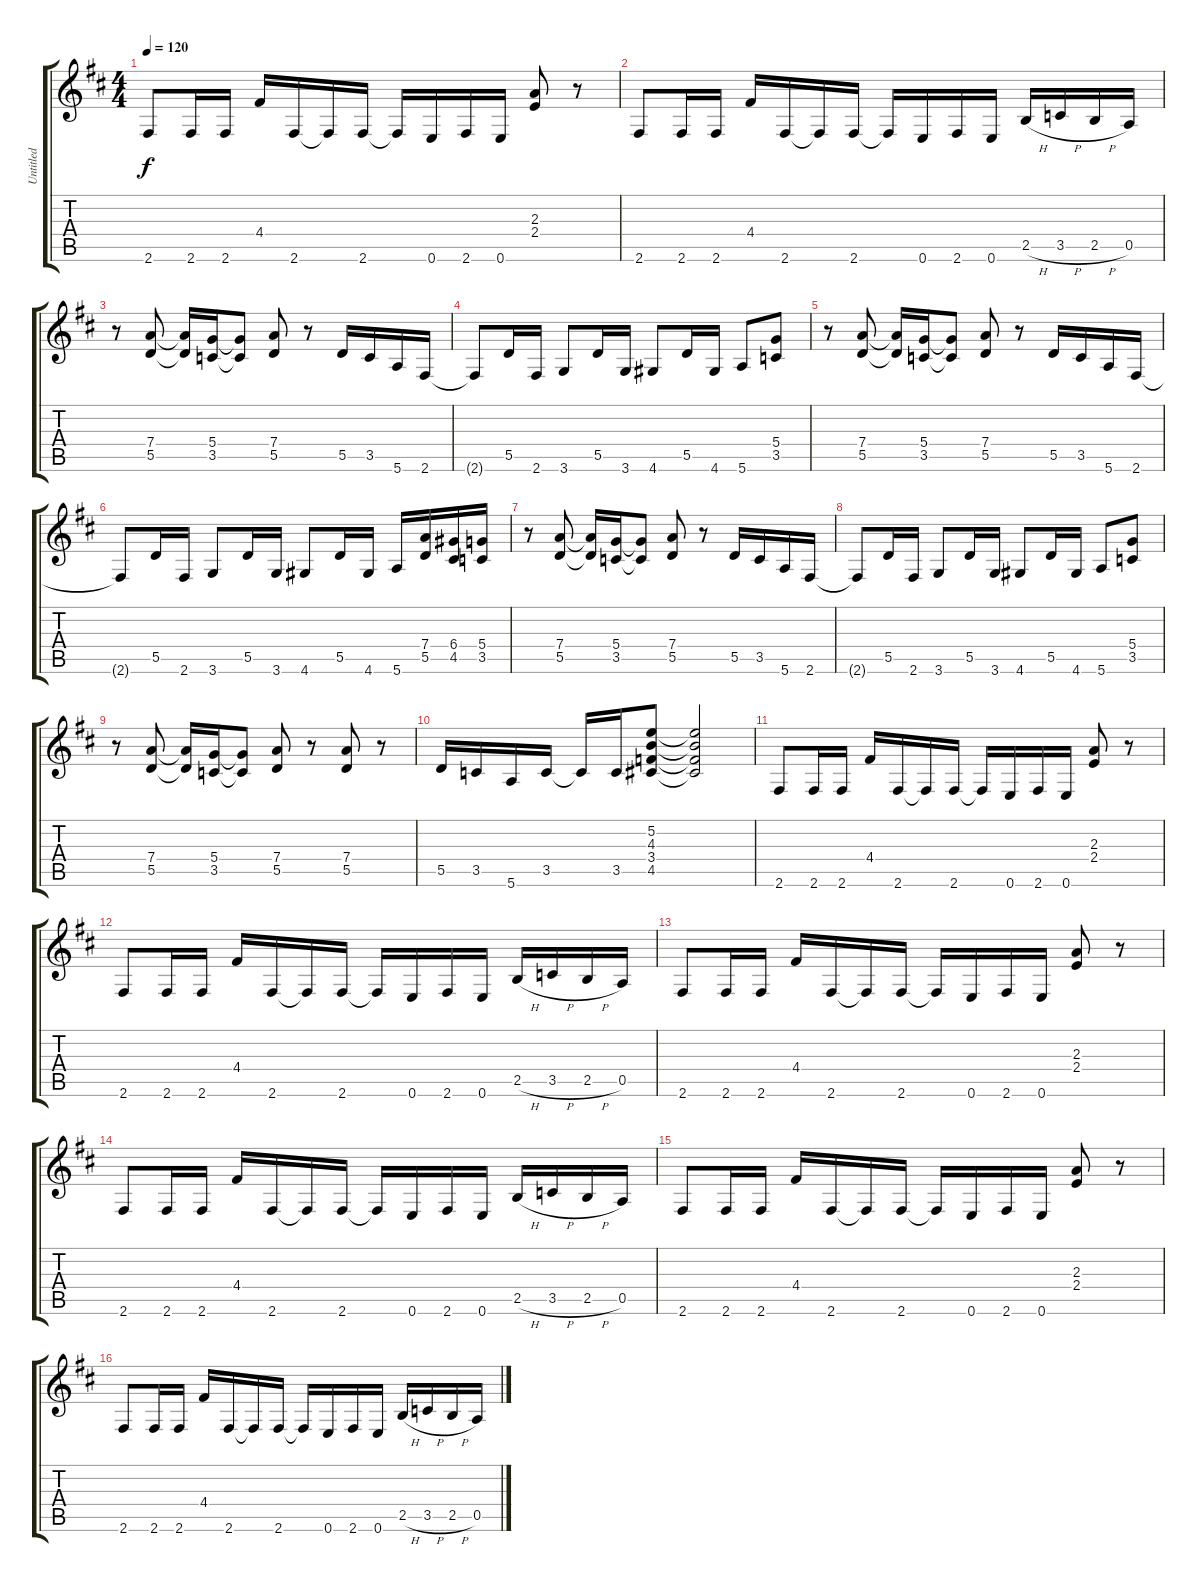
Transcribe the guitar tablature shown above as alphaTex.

\track ("Untitled" "Untitled") {instrument distortionguitar}
\staff {score tabs}
\tuning (E4 B3 G3 D3 A2 E2) {hide}
\ts (4 4)
\tempo 120
\clef g2
\ks d
2.6.8{dy f} 2.6.16 2.6.16 4.4.16 2.6.16 2.6{t}.16 2.6.16 2.6{t}.16 0.6.16 2.6.16 0.6.16 (2.3 2.4).8 r.8 |
2.6.8 2.6.16 2.6.16 4.4.16 2.6.16 2.6{t}.16 2.6.16 2.6{t}.16 0.6.16 2.6.16 0.6.16 2.5{h}.16 3.5{h}.16 2.5{h}.16 0.5.16 |
r.8 (7.4 5.5).8 (7.4{t} 5.5{t}).16 (5.4 3.5).16 (5.4{t} 3.5{t}).8 (7.4 5.5).8 r.8 5.5.16 3.5.16 5.6.16 2.6.16 |
2.6{t}.8 5.5.16 2.6.16 3.6.8 5.5.16 3.6.16 4.6.8 5.5.16 4.6.16 5.6.8 (5.4 3.5).8 |
r.8 (7.4 5.5).8 (7.4{t} 5.5{t}).16 (5.4 3.5).16 (5.4{t} 3.5{t}).8 (7.4 5.5).8 r.8 5.5.16 3.5.16 5.6.16 2.6.16 |
2.6{t}.8 5.5.16 2.6.16 3.6.8 5.5.16 3.6.16 4.6.8 5.5.16 4.6.16 5.6.16 (7.4 5.5).16 (6.4 4.5).16 (5.4 3.5).16 |
r.8 (7.4 5.5).8 (7.4{t} 5.5{t}).16 (5.4 3.5).16 (5.4{t} 3.5{t}).8 (7.4 5.5).8 r.8 5.5.16 3.5.16 5.6.16 2.6.16 |
2.6{t}.8 5.5.16 2.6.16 3.6.8 5.5.16 3.6.16 4.6.8 5.5.16 4.6.16 5.6.8 (5.4 3.5).8 |
r.8 (7.4 5.5).8 (7.4{t} 5.5{t}).16 (5.4 3.5).16 (5.4{t} 3.5{t}).8 (7.4 5.5).8 r.8 (7.4 5.5).8 r.8 |
5.5.16 3.5.16 5.6.16 3.5.16 3.5{t}.16 3.5.16 (5.2 4.3 3.4 4.5).8 (5.2{t} 4.3{t} 3.4{t} 4.5{t}).2 |
2.6.8 2.6.16 2.6.16 4.4.16 2.6.16 2.6{t}.16 2.6.16 2.6{t}.16 0.6.16 2.6.16 0.6.16 (2.3 2.4).8 r.8 |
2.6.8 2.6.16 2.6.16 4.4.16 2.6.16 2.6{t}.16 2.6.16 2.6{t}.16 0.6.16 2.6.16 0.6.16 2.5{h}.16 3.5{h}.16 2.5{h}.16 0.5.16 |
2.6.8 2.6.16 2.6.16 4.4.16 2.6.16 2.6{t}.16 2.6.16 2.6{t}.16 0.6.16 2.6.16 0.6.16 (2.3 2.4).8 r.8 |
2.6.8 2.6.16 2.6.16 4.4.16 2.6.16 2.6{t}.16 2.6.16 2.6{t}.16 0.6.16 2.6.16 0.6.16 2.5{h}.16 3.5{h}.16 2.5{h}.16 0.5.16 |
2.6.8 2.6.16 2.6.16 4.4.16 2.6.16 2.6{t}.16 2.6.16 2.6{t}.16 0.6.16 2.6.16 0.6.16 (2.3 2.4).8 r.8 |
2.6.8 2.6.16 2.6.16 4.4.16 2.6.16 2.6{t}.16 2.6.16 2.6{t}.16 0.6.16 2.6.16 0.6.16 2.5{h}.16 3.5{h}.16 2.5{h}.16 0.5.16
